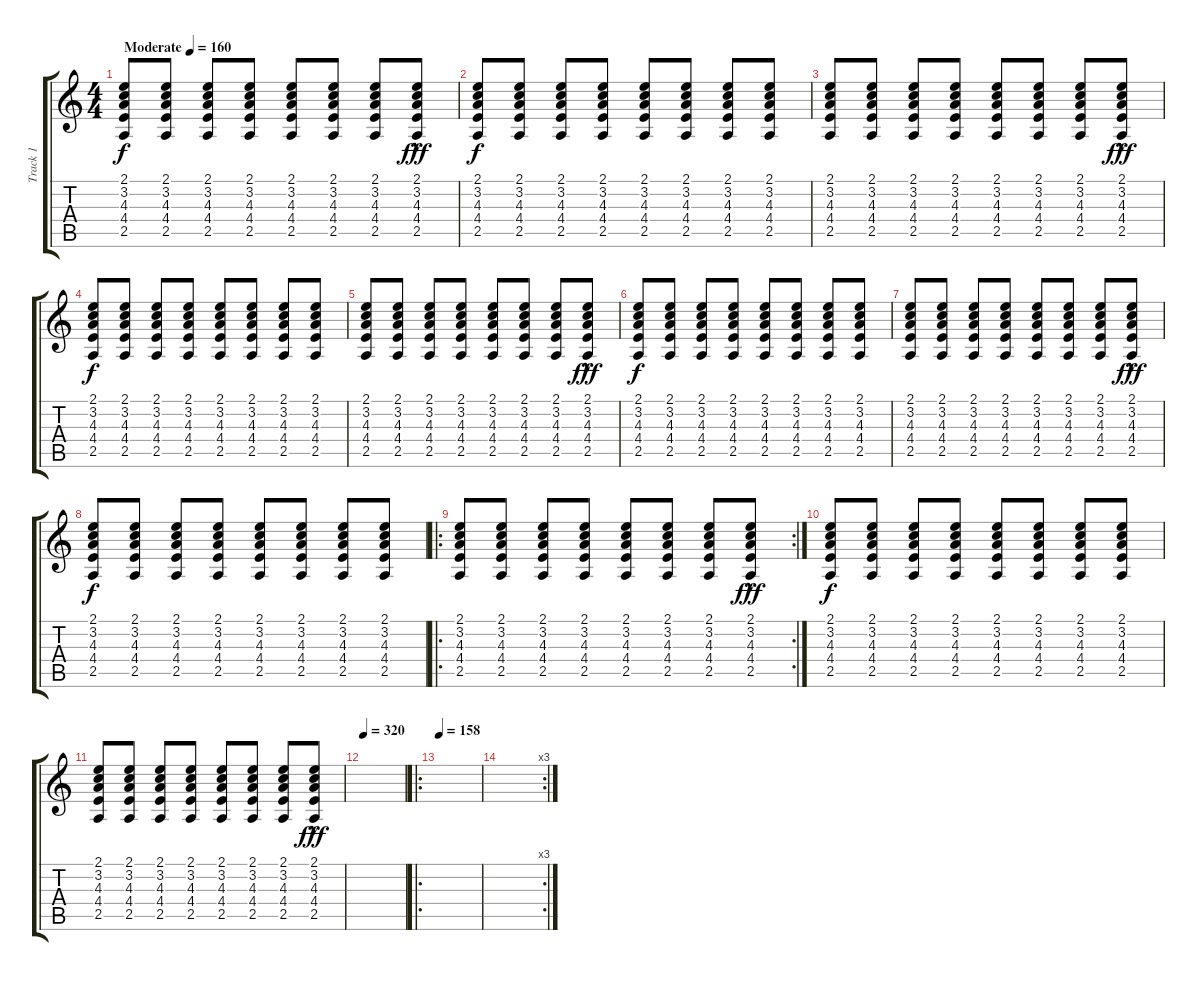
\track ("Track 1" "Track 1") {instrument guitarharmonics}
\staff {score tabs}
\tuning (D4 A3 F3 C3 G2 C2) {hide}
\ts (4 4)
\tempo (160 "Moderate")
\clef g2
\ks c
(2.1 3.2 4.3 4.4 2.5).8{dy f instrument guitarharmonics} (2.1 3.2 4.3 4.4 2.5).8 (2.1 3.2 4.3 4.4 2.5).8 (2.1 3.2 4.3 4.4 2.5).8 (2.1 3.2 4.3 4.4 2.5).8 (2.1 3.2 4.3 4.4 2.5).8 (2.1 3.2 4.3 4.4 2.5).8 (2.1{hac} 3.2{hac} 4.3{hac} 4.4{hac} 2.5{hac}).8{dy fff} |
(2.1 3.2 4.3 4.4 2.5).8{dy f} (2.1 3.2 4.3 4.4 2.5).8 (2.1 3.2 4.3 4.4 2.5).8 (2.1 3.2 4.3 4.4 2.5).8 (2.1 3.2 4.3 4.4 2.5).8 (2.1 3.2 4.3 4.4 2.5).8 (2.1 3.2 4.3 4.4 2.5).8 (2.1 3.2 4.3 4.4 2.5).8 |
(2.1 3.2 4.3 4.4 2.5).8 (2.1 3.2 4.3 4.4 2.5).8 (2.1 3.2 4.3 4.4 2.5).8 (2.1 3.2 4.3 4.4 2.5).8 (2.1 3.2 4.3 4.4 2.5).8 (2.1 3.2 4.3 4.4 2.5).8 (2.1 3.2 4.3 4.4 2.5).8 (2.1{hac} 3.2{hac} 4.3{hac} 4.4{hac} 2.5{hac}).8{dy fff} |
(2.1 3.2 4.3 4.4 2.5).8{dy f} (2.1 3.2 4.3 4.4 2.5).8 (2.1 3.2 4.3 4.4 2.5).8 (2.1 3.2 4.3 4.4 2.5).8 (2.1 3.2 4.3 4.4 2.5).8 (2.1 3.2 4.3 4.4 2.5).8 (2.1 3.2 4.3 4.4 2.5).8 (2.1 3.2 4.3 4.4 2.5).8 |
(2.1 3.2 4.3 4.4 2.5).8 (2.1 3.2 4.3 4.4 2.5).8 (2.1 3.2 4.3 4.4 2.5).8 (2.1 3.2 4.3 4.4 2.5).8 (2.1 3.2 4.3 4.4 2.5).8 (2.1 3.2 4.3 4.4 2.5).8 (2.1 3.2 4.3 4.4 2.5).8 (2.1{hac} 3.2{hac} 4.3{hac} 4.4{hac} 2.5{hac}).8{dy fff} |
(2.1 3.2 4.3 4.4 2.5).8{dy f volume 13 balance 6 instrument guitarharmonics} (2.1 3.2 4.3 4.4 2.5).8 (2.1 3.2 4.3 4.4 2.5).8 (2.1 3.2 4.3 4.4 2.5).8 (2.1 3.2 4.3 4.4 2.5).8 (2.1 3.2 4.3 4.4 2.5).8 (2.1 3.2 4.3 4.4 2.5).8 (2.1 3.2 4.3 4.4 2.5).8 |
(2.1 3.2 4.3 4.4 2.5).8 (2.1 3.2 4.3 4.4 2.5).8 (2.1 3.2 4.3 4.4 2.5).8 (2.1 3.2 4.3 4.4 2.5).8 (2.1 3.2 4.3 4.4 2.5).8 (2.1 3.2 4.3 4.4 2.5).8 (2.1 3.2 4.3 4.4 2.5).8 (2.1{hac} 3.2{hac} 4.3{hac} 4.4{hac} 2.5{hac}).8{dy fff} |
(2.1 3.2 4.3 4.4 2.5).8{dy f} (2.1 3.2 4.3 4.4 2.5).8 (2.1 3.2 4.3 4.4 2.5).8 (2.1 3.2 4.3 4.4 2.5).8 (2.1 3.2 4.3 4.4 2.5).8 (2.1 3.2 4.3 4.4 2.5).8 (2.1 3.2 4.3 4.4 2.5).8 (2.1 3.2 4.3 4.4 2.5).8 |
\ro
\rc 2
(2.1 3.2 4.3 4.4 2.5).8 (2.1 3.2 4.3 4.4 2.5).8 (2.1 3.2 4.3 4.4 2.5).8 (2.1 3.2 4.3 4.4 2.5).8 (2.1 3.2 4.3 4.4 2.5).8 (2.1 3.2 4.3 4.4 2.5).8 (2.1 3.2 4.3 4.4 2.5).8 (2.1{hac} 3.2{hac} 4.3{hac} 4.4{hac} 2.5{hac}).8{dy fff} |
(2.1 3.2 4.3 4.4 2.5).8{dy f} (2.1 3.2 4.3 4.4 2.5).8 (2.1 3.2 4.3 4.4 2.5).8 (2.1 3.2 4.3 4.4 2.5).8 (2.1 3.2 4.3 4.4 2.5).8 (2.1 3.2 4.3 4.4 2.5).8 (2.1 3.2 4.3 4.4 2.5).8 (2.1 3.2 4.3 4.4 2.5).8 |
(2.1 3.2 4.3 4.4 2.5).8 (2.1 3.2 4.3 4.4 2.5).8 (2.1 3.2 4.3 4.4 2.5).8 (2.1 3.2 4.3 4.4 2.5).8 (2.1 3.2 4.3 4.4 2.5).8 (2.1 3.2 4.3 4.4 2.5).8 (2.1 3.2 4.3 4.4 2.5).8 (2.1{hac} 3.2{hac} 4.3{hac} 4.4{hac} 2.5{hac}).8{dy fff} |
\tempo 320
|
\ro
\tempo 158
|
\rc 3
